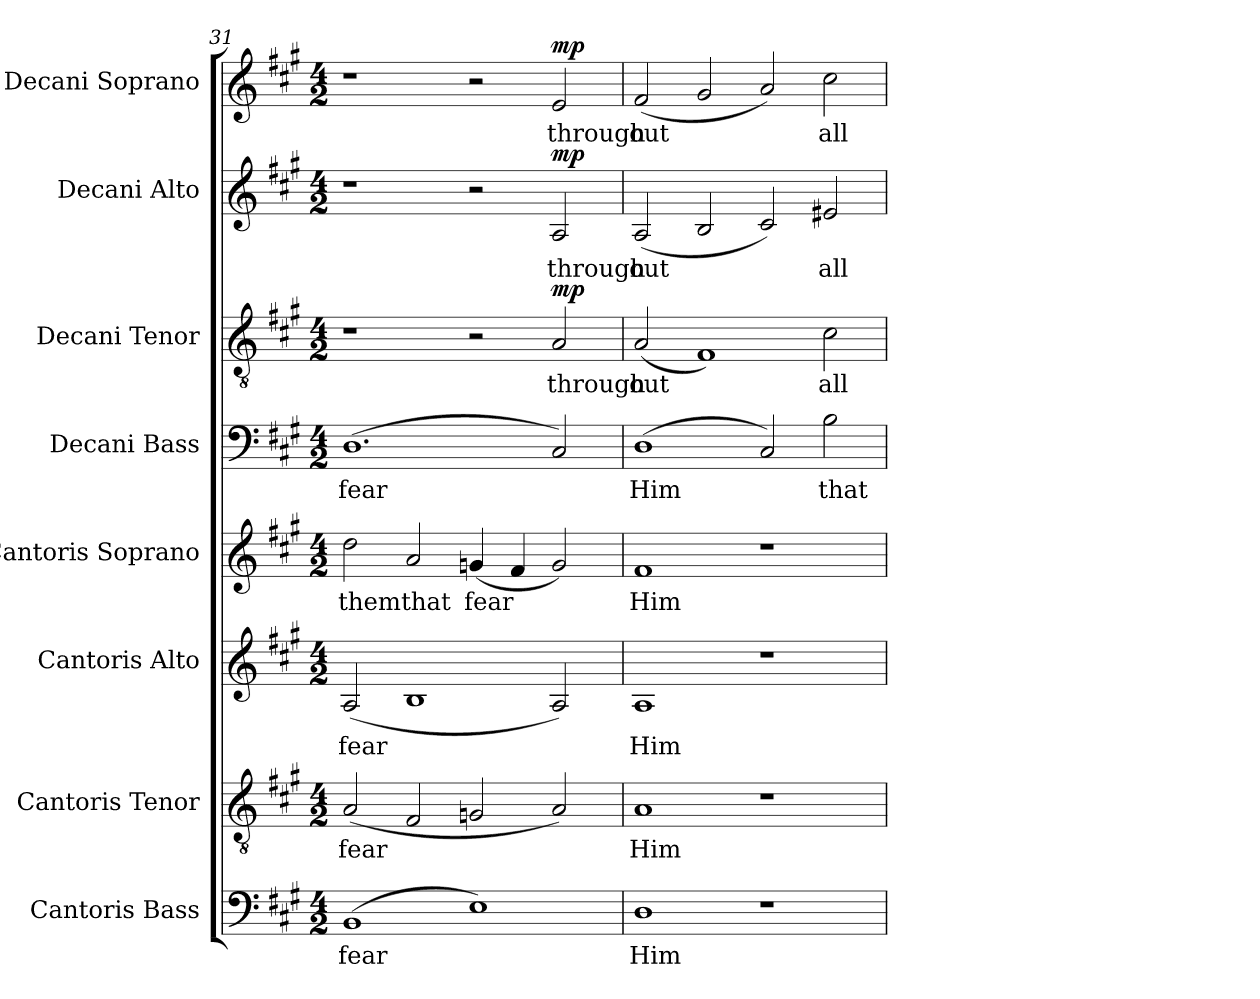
**kern	**text	**kern	**text	**kern	**text	**kern	**text	**kern	**text	**kern	**text	**dynam	**kern	**text	**dynam	**kern	**text	**dynam
*part8	*part8	*part7	*part7	*part6	*part6	*part5	*part5	*part4	*part4	*part3	*part3	*part3	*part2	*part2	*part2	*part1	*part1	*part1
*staff8	*staff8	*staff7	*staff7	*staff6	*staff6	*staff5	*staff5	*staff4	*staff4	*staff3	*staff3	*staff3	*staff2	*staff2	*staff2	*staff1	*staff1	*staff1
*I"Cantoris Bass	*	*I"Cantoris Tenor	*	*I"Cantoris Alto	*	*I"Cantoris Soprano	*	*I"Decani Bass	*	*I"Decani Tenor	*	*	*I"Decani Alto	*	*	*I"Decani Soprano	*	*
*I'Can B.	*	*I'Can T.	*	*I'Can A.	*	*I'Can S.	*	*I'Dec B.	*	*I'Dec T.	*	*	*I'Dec A.	*	*	*I'Dec S.	*	*
*clefF4	*	*clefGv2	*	*clefG2	*	*clefG2	*	*clefF4	*	*clefGv2	*	*	*clefG2	*	*	*clefG2	*	*
*	*	*ITrd7c12	*	*	*	*	*	*	*	*ITrd7c12	*	*	*	*	*	*	*	*
*k[f#c#g#]	*	*k[f#c#g#]	*	*k[f#c#g#]	*	*k[f#c#g#]	*	*k[f#c#g#]	*	*k[f#c#g#]	*	*	*k[f#c#g#]	*	*	*k[f#c#g#]	*	*
*A:	*	*A:	*	*A:	*	*A:	*	*A:	*	*A:	*	*	*A:	*	*	*A:	*	*
*M4/2	*	*M4/2	*	*M4/2	*	*M4/2	*	*M4/2	*	*M4/2	*	*	*M4/2	*	*	*M4/2	*	*
=31	=31	=31	=31	=31	=31	=31	=31	=31	=31	=31	=31	=31	=31	=31	=31	=31	=31	=31
!	!LO:LY:b:color=#000000	!	!	!	!	!	!	!	!	!	!	!	!	!	!	!	!	!
!	!	!	!LO:LY:b:color=#000000	!	!	!	!	!	!	!	!	!	!	!	!	!	!	!
!	!	!	!	!	!LO:LY:b:color=#000000	!	!	!	!	!	!	!	!	!	!	!	!	!
!	!	!	!	!	!	!	!LO:LY:b:color=#000000	!	!	!	!	!	!	!	!	!	!	!
!	!	!	!	!	!	!	!	!	!LO:LY:b:color=#000000	!	!	!	!	!	!	!	!	!
(1BBi	fear	(2AAi/	fear	(2Ai/	fear	2ddi\	them	(1.Di	fear	1r	.	.	1r	.	.	1r	.	.
!	!	!	!	!	!	!	!LO:LY:b:color=#000000	!	!	!	!	!	!	!	!	!	!	!
.	.	2FF#i/	.	1Bi	.	2ai/	that	.	.	.	.	.	.	.	.	.	.	.
!	!	!	!	!	!	!	!LO:LY:b:color=#000000	!	!	!	!	!	!	!	!	!	!	!
1Ei)	.	2GGni/	.	.	.	(4gni/	fear	.	.	2r	.	.	2r	.	.	2r	.	.
.	.	.	.	.	.	4f#i/	.	.	.	.	.	.	.	.	.	.	.	.
!	!	!	!	!	!	!	!	!	!	!	!LO:LY:b:color=#000000	!	!	!	!	!	!	!
!	!	!	!	!	!	!	!	!	!	!	!	!	!	!LO:LY:b:color=#000000	!	!	!	!
!	!	!	!	!	!	!	!	!	!	!	!	!	!	!	!	!	!LO:LY:b:color=#000000	!
.	.	2AAi/)	.	2Ai/)	.	2gi/)	.	2C#i/)	.	2AAi/	through	mp	2Ai/	through	mp	2ei/	through	mp
!!LO:PB:g=z
=32	=32	=32	=32	=32	=32	=32	=32	=32	=32	=32	=32	=32	=32	=32	=32	=32	=32	=32
!	!LO:LY:b:color=#000000	!	!	!	!	!	!	!	!	!	!	!	!	!	!	!	!	!
!	!	!	!LO:LY:b:color=#000000	!	!	!	!	!	!	!	!	!	!	!	!	!	!	!
!	!	!	!	!	!LO:LY:b:color=#000000	!	!	!	!	!	!	!	!	!	!	!	!	!
!	!	!	!	!	!	!	!LO:LY:b:color=#000000	!	!	!	!	!	!	!	!	!	!	!
!	!	!	!	!	!	!	!	!	!LO:LY:b:color=#000000	!	!	!	!	!	!	!	!	!
!	!	!	!	!	!	!	!	!	!	!	!LO:LY:b:color=#000000	!	!	!	!	!	!	!
!	!	!	!	!	!	!	!	!	!	!	!	!	!	!LO:LY:b:color=#000000	!	!	!	!
!	!	!	!	!	!	!	!	!	!	!	!	!	!	!	!	!	!LO:LY:b:color=#000000	!
1Di	Him	1AAi	Him	1Ai	Him	1f#i	Him	(1Di	Him	(2AAi/	out	.	(2Ai/	out	.	(2f#i/	out	.
.	.	.	.	.	.	.	.	.	.	1FF#i)	.	.	2Bi/	.	.	2g#i/	.	.
1r	.	1r	.	1r	.	1r	.	2C#i/)	.	.	.	.	2c#i/)	.	.	2ai/)	.	.
!	!	!	!	!	!	!	!	!	!LO:LY:b:color=#000000	!	!	!	!	!	!	!	!	!
!	!	!	!	!	!	!	!	!	!	!	!LO:LY:b:color=#000000	!	!	!	!	!	!	!
!	!	!	!	!	!	!	!	!	!	!	!	!	!	!LO:LY:b:color=#000000	!	!	!	!
!	!	!	!	!	!	!	!	!	!	!	!	!	!	!	!	!	!LO:LY:b:color=#000000	!
.	.	.	.	.	.	.	.	2Bi\	that	2C#i\	all	.	2e#Xi/	all	.	2cc#i\	all	.
=	=	=	=	=	=	=	=	=	=	=	=	=	=	=	=	=	=	=
*-	*-	*-	*-	*-	*-	*-	*-	*-	*-	*-	*-	*-	*-	*-	*-	*-	*-	*-
